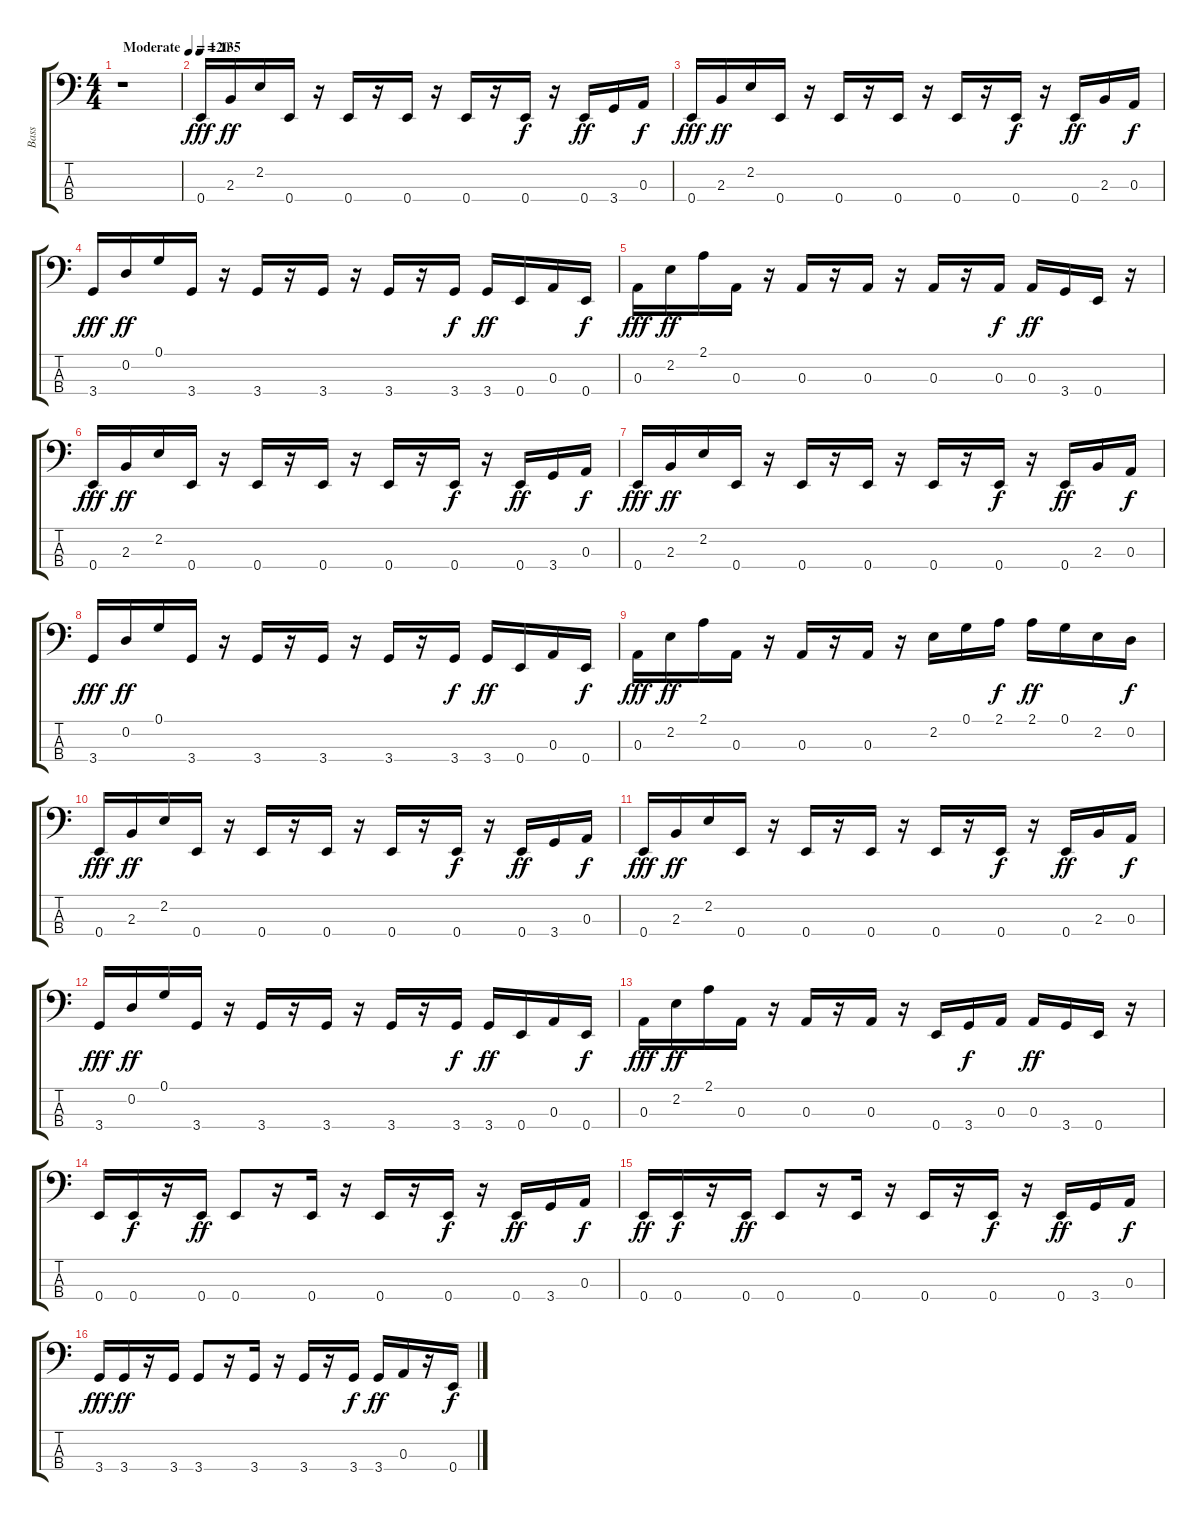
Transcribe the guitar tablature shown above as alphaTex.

\track ("Bass                                " "Bass      ") {instrument electricbasspick}
\staff {score tabs}
\tuning (G2 D2 A1 E1) {hide}
\ts (4 4)
\tempo (120 "Moderate")
\clef f4
\ks c
r.1{dy fff instrument electricbasspick} |
\tempo 135
0.4.16 2.3.16{dy ff} 2.2.16 0.4.16 r.16 0.4.16 r.16 0.4.16 r.16 0.4.16 r.16 0.4.16{dy f} r.16 0.4.16{dy ff} 3.4.16 0.3.16{dy f} |
0.4.16{dy fff} 2.3.16{dy ff} 2.2.16 0.4.16 r.16 0.4.16 r.16 0.4.16 r.16 0.4.16 r.16 0.4.16{dy f} r.16 0.4.16{dy ff} 2.3.16 0.3.16{dy f} |
3.4.16{dy fff} 0.2.16{dy ff} 0.1.16 3.4.16 r.16 3.4.16 r.16 3.4.16 r.16 3.4.16 r.16 3.4.16{dy f} 3.4.16{dy ff} 0.4.16 0.3.16 0.4.16{dy f} |
0.3.16{dy fff} 2.2.16{dy ff} 2.1.16 0.3.16 r.16 0.3.16 r.16 0.3.16 r.16 0.3.16 r.16 0.3.16{dy f} 0.3.16{dy ff} 3.4.16 0.4.16 r.16 |
0.4.16{dy fff} 2.3.16{dy ff} 2.2.16 0.4.16 r.16 0.4.16 r.16 0.4.16 r.16 0.4.16 r.16 0.4.16{dy f} r.16 0.4.16{dy ff} 3.4.16 0.3.16{dy f} |
0.4.16{dy fff} 2.3.16{dy ff} 2.2.16 0.4.16 r.16 0.4.16 r.16 0.4.16 r.16 0.4.16 r.16 0.4.16{dy f} r.16 0.4.16{dy ff} 2.3.16 0.3.16{dy f} |
3.4.16{dy fff} 0.2.16{dy ff} 0.1.16 3.4.16 r.16 3.4.16 r.16 3.4.16 r.16 3.4.16 r.16 3.4.16{dy f} 3.4.16{dy ff} 0.4.16 0.3.16 0.4.16{dy f} |
0.3.16{dy fff} 2.2.16{dy ff} 2.1.16 0.3.16 r.16 0.3.16 r.16 0.3.16 r.16 2.2.16 0.1.16 2.1.16{dy f} 2.1.16{dy ff} 0.1.16 2.2.16 0.2.16{dy f} |
0.4.16{dy fff} 2.3.16{dy ff} 2.2.16 0.4.16 r.16 0.4.16 r.16 0.4.16 r.16 0.4.16 r.16 0.4.16{dy f} r.16 0.4.16{dy ff} 3.4.16 0.3.16{dy f} |
0.4.16{dy fff} 2.3.16{dy ff} 2.2.16 0.4.16 r.16 0.4.16 r.16 0.4.16 r.16 0.4.16 r.16 0.4.16{dy f} r.16 0.4.16{dy ff} 2.3.16 0.3.16{dy f} |
3.4.16{dy fff} 0.2.16{dy ff} 0.1.16 3.4.16 r.16 3.4.16 r.16 3.4.16 r.16 3.4.16 r.16 3.4.16{dy f} 3.4.16{dy ff} 0.4.16 0.3.16 0.4.16{dy f} |
0.3.16{dy fff} 2.2.16{dy ff} 2.1.16 0.3.16 r.16 0.3.16 r.16 0.3.16 r.16 0.4.16 3.4.16{dy f} 0.3.16 0.3.16{dy ff} 3.4.16 0.4.16 r.16 |
0.4.16 0.4.16{dy f} r.16 0.4.16{dy ff} 0.4.8 r.16 0.4.16 r.16 0.4.16 r.16 0.4.16{dy f} r.16 0.4.16{dy ff} 3.4.16 0.3.16{dy f} |
0.4.16{dy ff} 0.4.16{dy f} r.16 0.4.16{dy ff} 0.4.8 r.16 0.4.16 r.16 0.4.16 r.16 0.4.16{dy f} r.16 0.4.16{dy ff} 3.4.16 0.3.16{dy f} |
3.4.16{dy fff} 3.4.16{dy ff} r.16 3.4.16 3.4.8 r.16 3.4.16 r.16 3.4.16 r.16 3.4.16{dy f} 3.4.16{dy ff} 0.3.16 r.16 0.4.16{dy f}
